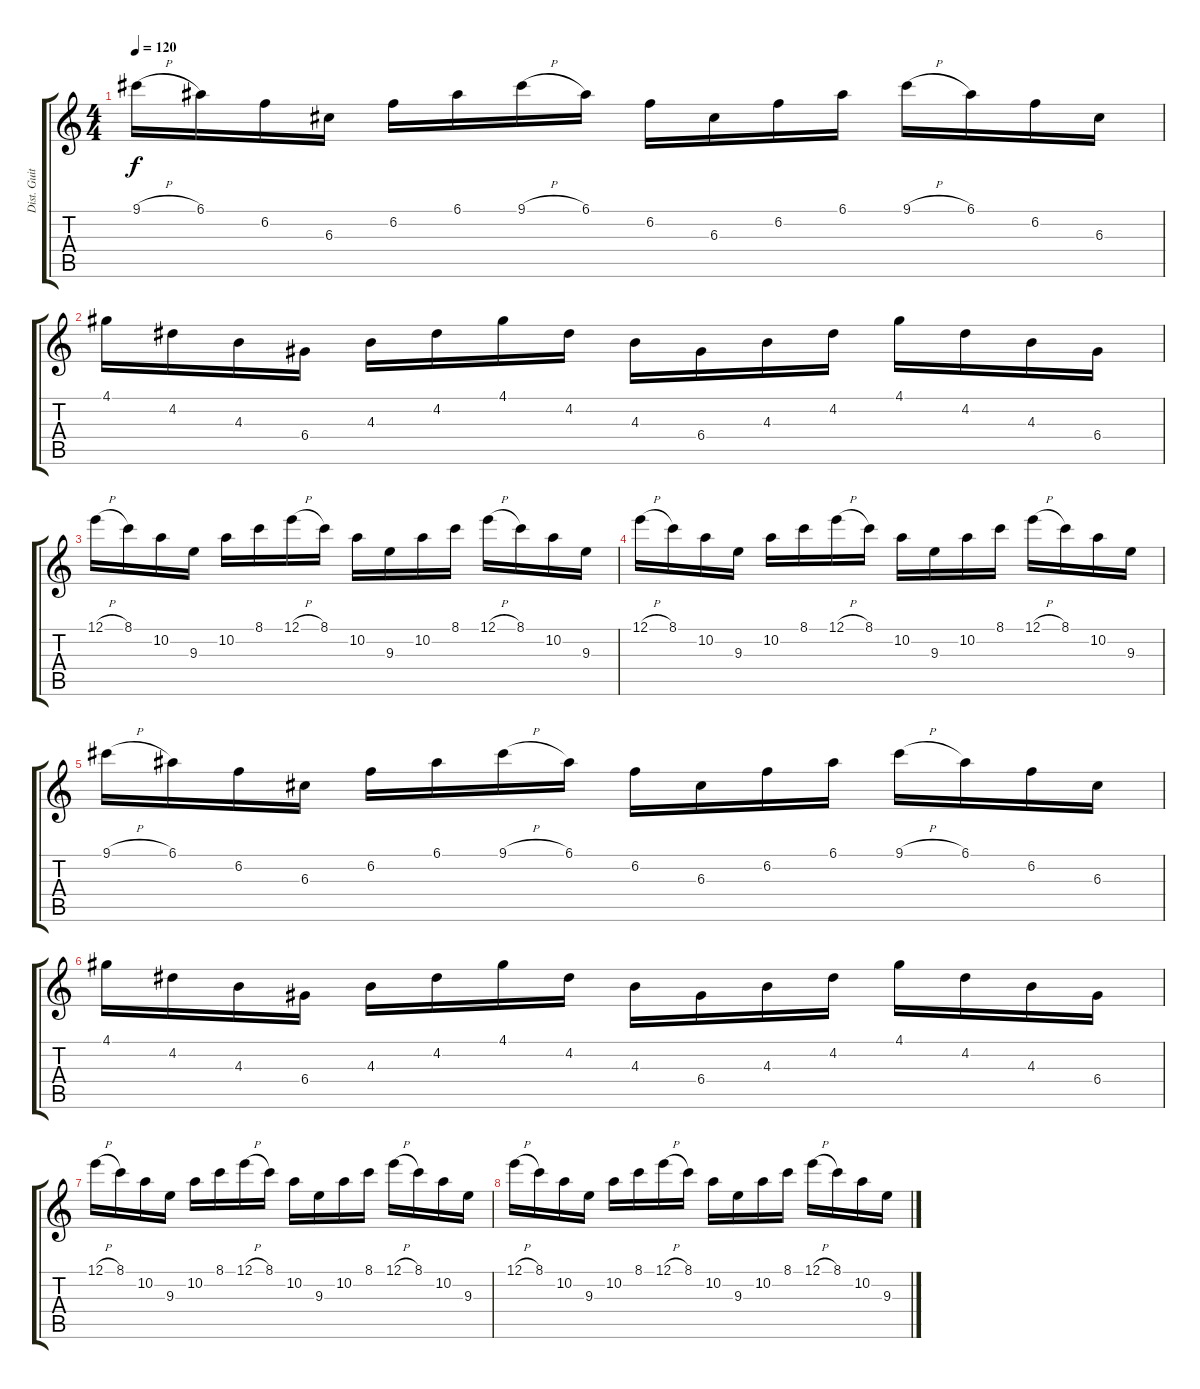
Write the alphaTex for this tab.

\track ("Dist. Guitar" "Dist. Guit") {instrument distortionguitar}
\staff {score tabs}
\tuning (E4 B3 G3 D3 A2 E2) {hide}
\ts (4 4)
\tempo 120
\clef g2
\ks c
9.1{h}.16{dy f balance 16} 6.1.16 6.2.16 6.3.16 6.2.16 6.1.16 9.1{h}.16{balance 0} 6.1.16 6.2.16 6.3.16 6.2.16 6.1.16 9.1{h}.16{balance 16} 6.1.16 6.2.16 6.3.16 |
4.1.16{balance 0} 4.2.16 4.3.16 6.4.16 4.3.16 4.2.16 4.1.16{balance 16} 4.2.16 4.3.16 6.4.16 4.3.16 4.2.16 4.1.16{balance 0} 4.2.16 4.3.16 6.4.16 |
12.1{h}.16{balance 16} 8.1.16 10.2.16 9.3.16 10.2.16 8.1.16 12.1{h}.16{balance 0} 8.1.16 10.2.16 9.3.16 10.2.16 8.1.16 12.1{h}.16{balance 16} 8.1.16 10.2.16 9.3.16 |
12.1{h}.16{balance 16} 8.1.16 10.2.16 9.3.16 10.2.16 8.1.16 12.1{h}.16{balance 0} 8.1.16 10.2.16 9.3.16 10.2.16 8.1.16 12.1{h}.16{balance 16} 8.1.16 10.2.16 9.3.16 |
9.1{h}.16{volume 6 balance 16} 6.1.16 6.2.16 6.3.16 6.2.16 6.1.16 9.1{h}.16{balance 0} 6.1.16 6.2.16 6.3.16 6.2.16 6.1.16 9.1{h}.16{balance 16} 6.1.16 6.2.16 6.3.16 |
4.1.16{balance 0} 4.2.16 4.3.16 6.4.16 4.3.16 4.2.16 4.1.16{balance 16} 4.2.16 4.3.16 6.4.16 4.3.16 4.2.16 4.1.16{balance 0} 4.2.16 4.3.16 6.4.16 |
12.1{h}.16{balance 16} 8.1.16 10.2.16 9.3.16 10.2.16 8.1.16 12.1{h}.16{balance 0} 8.1.16 10.2.16 9.3.16 10.2.16 8.1.16 12.1{h}.16{balance 16} 8.1.16 10.2.16 9.3.16 |
12.1{h}.16{volume 0 balance 16} 8.1.16 10.2.16 9.3.16 10.2.16 8.1.16 12.1{h}.16{balance 0} 8.1.16 10.2.16 9.3.16 10.2.16 8.1.16 12.1{h}.16{balance 16} 8.1.16 10.2.16 9.3.16
